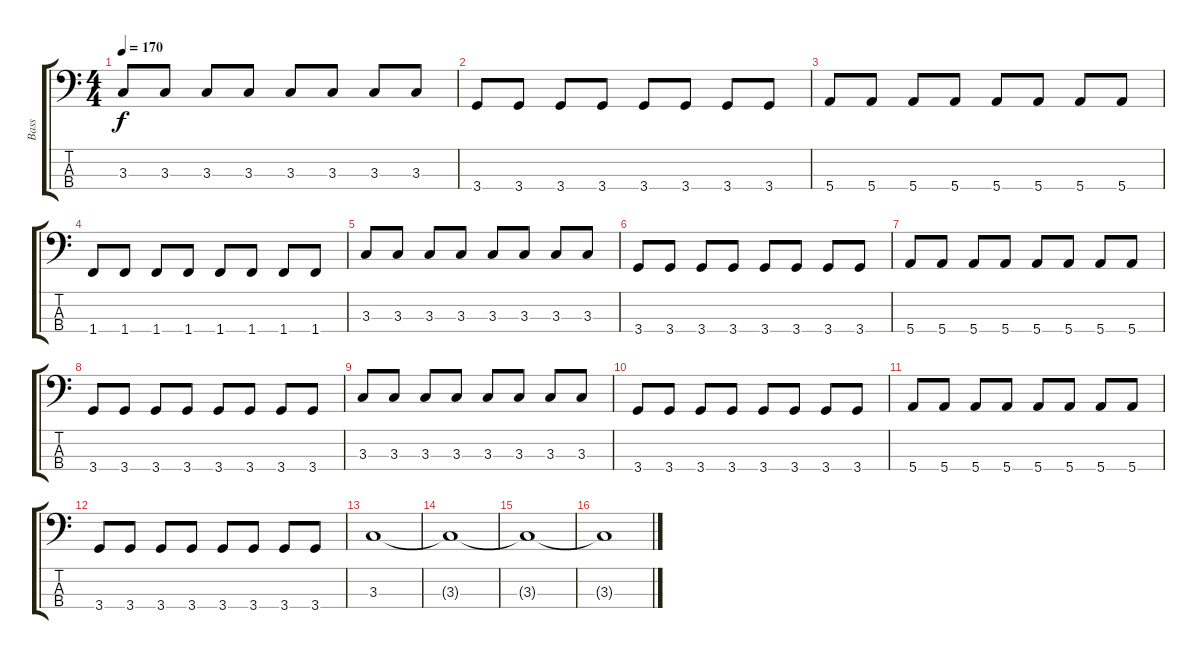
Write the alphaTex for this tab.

\track ("Bass" "Bass") {instrument electricbasspick}
\staff {score tabs}
\tuning (G2 D2 A1 E1) {hide}
\ts (4 4)
\tempo 170
\clef f4
\ks c
3.3.8{dy f} 3.3.8 3.3.8 3.3.8 3.3.8 3.3.8 3.3.8 3.3.8 |
3.4.8 3.4.8 3.4.8 3.4.8 3.4.8 3.4.8 3.4.8 3.4.8 |
5.4.8 5.4.8 5.4.8 5.4.8 5.4.8 5.4.8 5.4.8 5.4.8 |
1.4.8 1.4.8 1.4.8 1.4.8 1.4.8 1.4.8 1.4.8 1.4.8 |
3.3.8 3.3.8 3.3.8 3.3.8 3.3.8 3.3.8 3.3.8 3.3.8 |
3.4.8 3.4.8 3.4.8 3.4.8 3.4.8 3.4.8 3.4.8 3.4.8 |
5.4.8 5.4.8 5.4.8 5.4.8 5.4.8 5.4.8 5.4.8 5.4.8 |
3.4.8 3.4.8 3.4.8 3.4.8 3.4.8 3.4.8 3.4.8 3.4.8 |
3.3.8 3.3.8 3.3.8 3.3.8 3.3.8 3.3.8 3.3.8 3.3.8 |
3.4.8 3.4.8 3.4.8 3.4.8 3.4.8 3.4.8 3.4.8 3.4.8 |
5.4.8 5.4.8 5.4.8 5.4.8 5.4.8 5.4.8 5.4.8 5.4.8 |
3.4.8 3.4.8 3.4.8 3.4.8 3.4.8 3.4.8 3.4.8 3.4.8 |
3.3.1 |
3.3{t}.1 |
3.3{t}.1 |
3.3{t}.1
